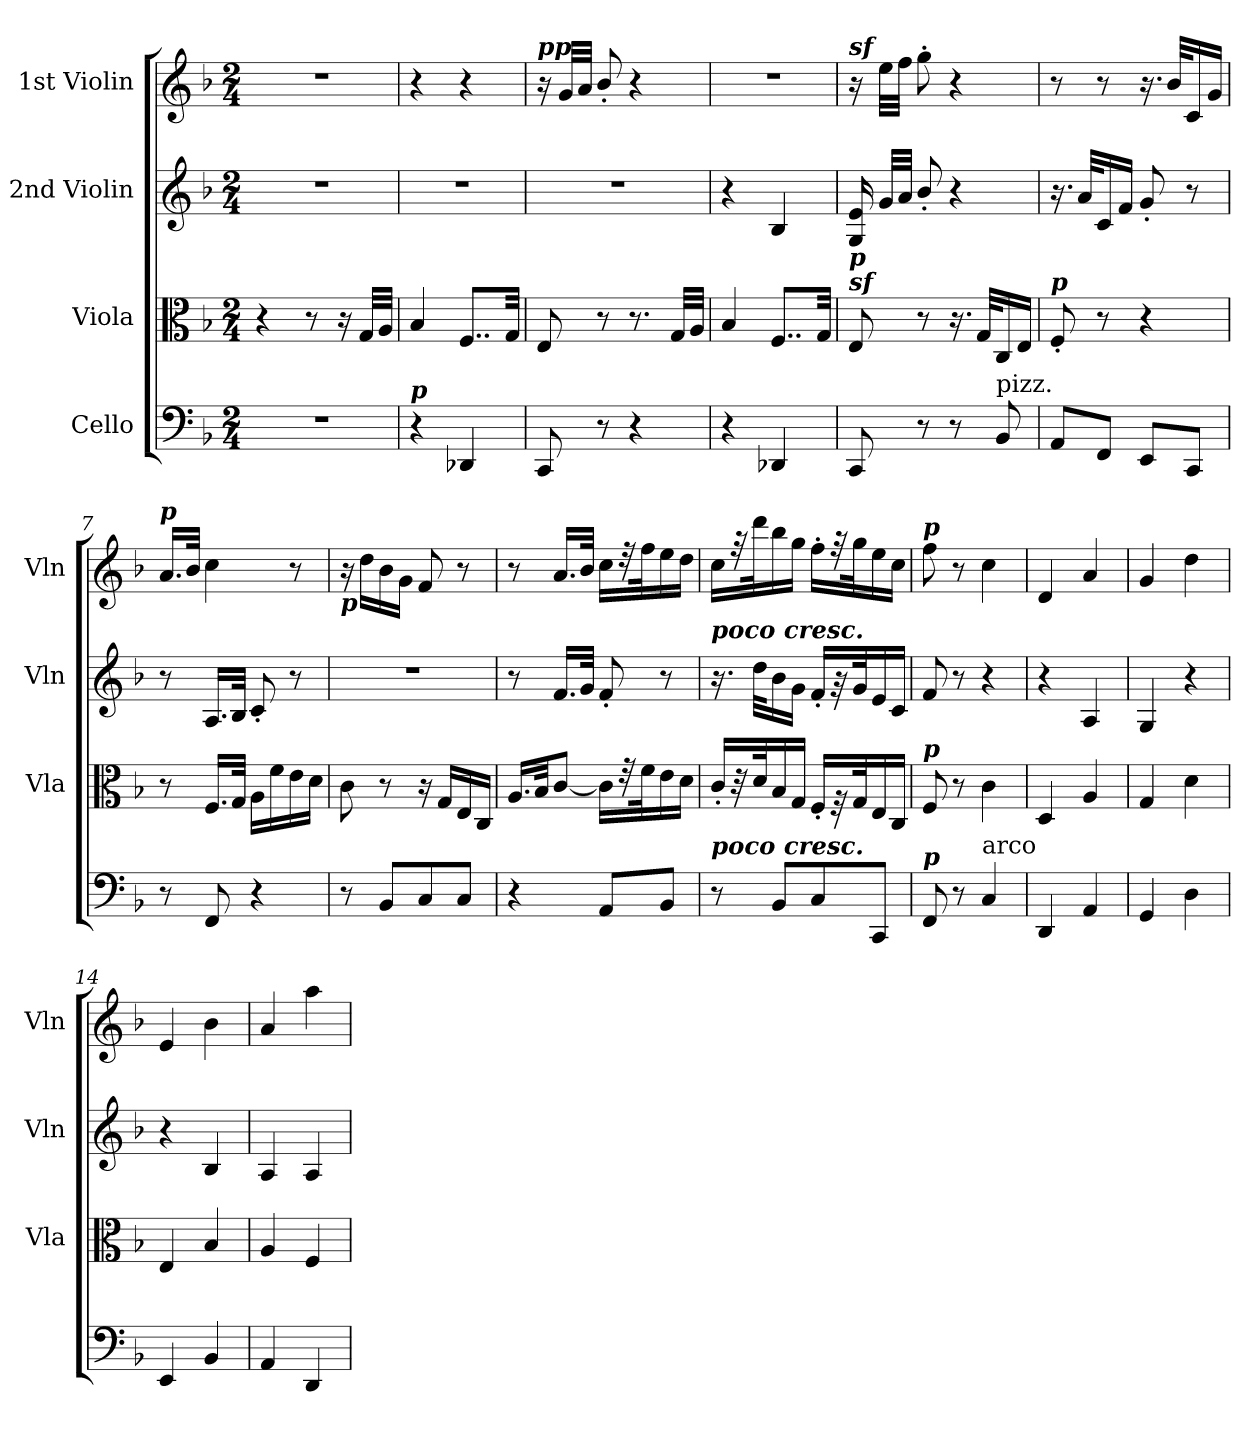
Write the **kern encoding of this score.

**kern	**kern	**kern	**kern
*part4	*part3	*part2	*part1
*staff4	*staff3	*staff2	*staff1
*I"Cello	*I"Viola	*I"2nd Violin	*I"1st Violin
*	*I'Vla	*I'Vln	*I'Vln
*clefF4	*clefC3	*clefG2	*clefG2
*k[b-]	*k[b-]	*k[b-]	*k[b-]
*F:	*F:	*F:	*F:
*M2/4	*M2/4	*M2/4	*M2/4
=1	=1	=1	=1
2r	4r	2r	2r
.	8r	.	.
.	16r	.	.
.	32G/LLL	.	.
.	32A/JJJ	.	.
=2	=2	=2	=2
!LO:TX:a:Bi:t=p	!	!	!
4r	4B-/	2r	4r
4DD-X/	8..F/L	.	4r
.	32G/Jkk	.	.
=3	=3	=3	=3
!	!	!	!LO:TX:a:Bi:t=pp
8CC/	8E/	2r	16r
.	.	.	32g/LLL
.	.	.	32a/JJJ
8r	8r	.	8b-'/
4r	8.r	.	4r
.	32G/LLL	.	.
.	32A/JJJ	.	.
=4	=4	=4	=4
4r	4B-/	4r	2r
4DD-X/	8..F/L	4B-/	.
.	32G/Jkk	.	.
=5	=5	=5	=5
!	!	!	!LO:TX:a:Bi:t=sf
!	!LO:TX:a:Bi:t=sf	!	!
!	!LO:TX:a:Bi:t=p	!	!
8CC/	8E/	16G/ 16e/	16r
.	.	32g/LLL	32ee\LLL
.	.	32a/JJJ	32ff\JJJ
8r	8r	8b-'/	8gg'\
8r	16.r	4r	4r
.	32G/KLL	.	.
!LO:TX:a:t=pizz.	!	!	!
8BB-/	16C/	.	.
.	16E/JJ	.	.
!!LO:LB:g=z
=6	=6	=6	=6
!	!LO:TX:a:Bi:t=p	!	!
8AA/L	8F'/	16.r	8r
.	.	32a/KLL	.
8FF/J	8r	16c/	8r
.	.	16f/JJ	.
8EE/L	4r	8g'/	16.r
.	.	.	32b-/KLL
8CC/J	.	8r	16c/
.	.	.	16g/JJ
=7	=7	=7	=7
!	!	!	!LO:TX:a:Bi:t=p
8r	8r	8r	16.a/LL
.	.	.	32b-/JJk
8FF/	16.F/LL	16.A/LL	4cc\
.	32G/JJk	32B-/JJk	.
4r	16A\LL	8c'/	.
.	16f\	.	.
.	16e\	8r	8r
.	16d\JJ	.	.
=8	=8	=8	=8
!	!	!	!LO:TX:b:Bi:t=p
8r	8c\	2r	16r
.	.	.	16dd\LL
8BB-/L	8r	.	16b-\
.	.	.	16g\JJ
8C/	16r	.	8f/
.	16G/LL	.	.
8C/J	16E/	.	8r
.	16C/JJ	.	.
=9	=9	=9	=9
4r	16.A/LL	8r	8r
.	32B-/JK	.	.
.	[8c/J	16.f/LL	16.a/LL
.	.	32g/JJk	32b-/JJk
8AA/L	16c\LL]	8f'/	16cc\LL
.	32r	.	32r
.	32f\K	.	32ff\K
8BB-/J	16e\	8r	16ee\
.	16d\JJ	.	16dd\JJ
=10	=10	=10	=10
!	!	!LO:TX:a:Bi:t=poco cresc.	!
!LO:TX:a:Bi:t=poco cresc.	!	!	!
8r	16c'/LL	16.r	16cc\LL
.	32r	.	32r
.	32d/K	32dd\KLL	32ddd\K
8BB-/L	16B-/	16b-\	16bb-\
.	16G/JJ	16g\JJ	16gg\JJ
8C/	16F'/LL	16f'/LL	16ff'\LL
.	32r	32r	32r
.	32G/K	32g/K	32gg\K
8CC/J	16E/	16e/	16ee\
.	16C/JJ	16c/JJ	16cc\JJ
!!LO:PB:g=z
=11	=11	=11	=11
!	!	!	!LO:TX:a:Bi:t=p
!	!LO:TX:a:Bi:t=p	!	!
!LO:TX:a:Bi:t=p	!	!	!
8FF/	8F/	8f/	8ff\
8r	8r	8r	8r
!LO:TX:a:t=arco	!	!	!
4C/	4c\	4r	4cc\
!!LO:LB:g=z
=12	=12	=12	=12
4DD/	4D/	4r	4d/
4AA/	4A/	4A/	4a/
=13	=13	=13	=13
4GG/	4G/	4G/	4g/
4D\	4d\	4r	4dd\
=14	=14	=14	=14
4EE/	4E/	4r	4e/
4BB-/	4B-/	4B-/	4b-\
=15	=15	=15	=15
4AA/	4A/	4A/	4a/
4DD/	4F/	4A/	4aa\
=	=	=	=
*-	*-	*-	*-
